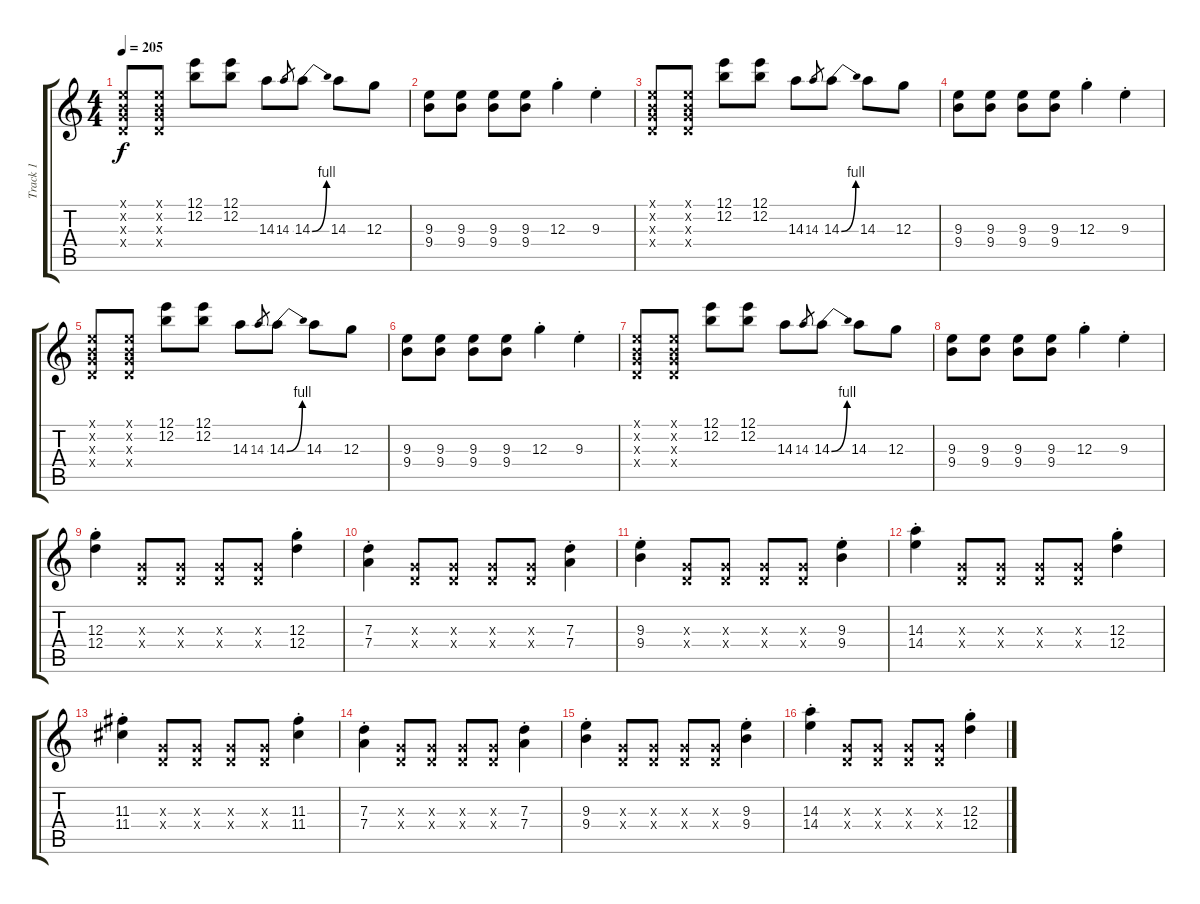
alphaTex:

\track ("Track 1" "Track 1") {instrument acousticguitarsteel}
\staff {score tabs}
\tuning (E4 B3 G3 D3 A2 E2) {hide}
\ts (4 4)
\tempo 205
\clef g2
\ks c
(0.1{x} 0.2{x} 0.3{x} 0.4{x}).8{dy f} (0.1{x} 0.2{x} 0.3{x} 0.4{x}).8 (12.1 12.2).8 (12.1 12.2).8 14.3.8 14.3.8{gr} 14.3{be (bend 0 0 60 4)}.8 14.3.8 12.3.8 |
(9.3 9.4).8 (9.3 9.4).8 (9.3 9.4).8 (9.3 9.4).8 12.3{st}.4 9.3{st}.4 |
(0.1{x} 0.2{x} 0.3{x} 0.4{x}).8 (0.1{x} 0.2{x} 0.3{x} 0.4{x}).8 (12.1 12.2).8 (12.1 12.2).8 14.3.8 14.3.8{gr} 14.3{be (bend 0 0 60 4)}.8 14.3.8 12.3.8 |
(9.3 9.4).8 (9.3 9.4).8 (9.3 9.4).8 (9.3 9.4).8 12.3{st}.4 9.3{st}.4 |
(0.1{x} 0.2{x} 0.3{x} 0.4{x}).8 (0.1{x} 0.2{x} 0.3{x} 0.4{x}).8 (12.1 12.2).8 (12.1 12.2).8 14.3.8 14.3.8{gr} 14.3{be (bend 0 0 60 4)}.8 14.3.8 12.3.8 |
(9.3 9.4).8 (9.3 9.4).8 (9.3 9.4).8 (9.3 9.4).8 12.3{st}.4 9.3{st}.4 |
(0.1{x} 0.2{x} 0.3{x} 0.4{x}).8 (0.1{x} 0.2{x} 0.3{x} 0.4{x}).8 (12.1 12.2).8 (12.1 12.2).8 14.3.8 14.3.8{gr} 14.3{be (bend 0 0 60 4)}.8 14.3.8 12.3.8 |
(9.3 9.4).8 (9.3 9.4).8 (9.3 9.4).8 (9.3 9.4).8 12.3{st}.4 9.3{st}.4 |
(12.3{st} 12.4{st}).4 (0.3{x} 0.4{x}).8 (0.3{x} 0.4{x}).8 (0.3{x} 0.4{x}).8 (0.3{x} 0.4{x}).8 (12.3{st} 12.4{st}).4 |
(7.3{st} 7.4{st}).4 (0.3{x} 0.4{x}).8 (0.3{x} 0.4{x}).8 (0.3{x} 0.4{x}).8 (0.3{x} 0.4{x}).8 (7.3{st} 7.4{st}).4 |
(9.3{st} 9.4{st}).4 (0.3{x} 0.4{x}).8 (0.3{x} 0.4{x}).8 (0.3{x} 0.4{x}).8 (0.3{x} 0.4{x}).8 (9.3{st} 9.4{st}).4 |
(14.3{st} 14.4{st}).4 (0.3{x} 0.4{x}).8 (0.3{x} 0.4{x}).8 (0.3{x} 0.4{x}).8 (0.3{x} 0.4{x}).8 (12.3{st} 12.4{st}).4 |
(11.3{st} 11.4{st}).4 (0.3{x} 0.4{x}).8 (0.3{x} 0.4{x}).8 (0.3{x} 0.4{x}).8 (0.3{x} 0.4{x}).8 (11.3{st} 11.4{st}).4 |
(7.3{st} 7.4{st}).4 (0.3{x} 0.4{x}).8 (0.3{x} 0.4{x}).8 (0.3{x} 0.4{x}).8 (0.3{x} 0.4{x}).8 (7.3{st} 7.4{st}).4 |
(9.3{st} 9.4{st}).4 (0.3{x} 0.4{x}).8 (0.3{x} 0.4{x}).8 (0.3{x} 0.4{x}).8 (0.3{x} 0.4{x}).8 (9.3{st} 9.4{st}).4 |
(14.3{st} 14.4{st}).4 (0.3{x} 0.4{x}).8 (0.3{x} 0.4{x}).8 (0.3{x} 0.4{x}).8 (0.3{x} 0.4{x}).8 (12.3{st} 12.4{st}).4
